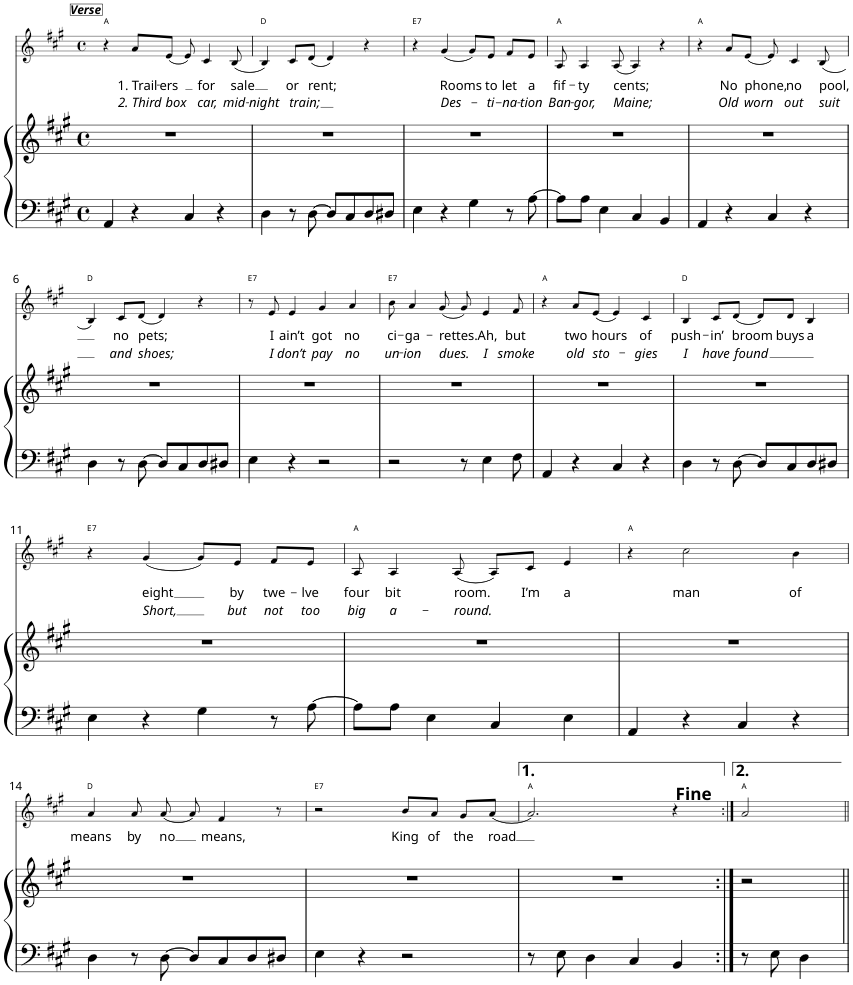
**kern	**kern	**kern	**text	**text	**harte
*part2	*part2	*part1	*part1	*part1	*part1
*staff3	*staff2	*staff1	*staff1	*staff1	*
*I"Piano	*	*I"Voice	*	*	*
*I'Pno	*	*	*	*	*
*	*	*stria5	*	*	*
*clefF4	*clefG2	*clefG2	*	*	*
*k[f#c#g#]	*k[f#c#g#]	*k[f#c#g#]	*	*	*
*A:	*A:	*A:	*	*	*
*M4/4	*M4/4	*M4/4	*	*	*
*met(c)	*met(c)	*met(c)	*	*	*
=1	=1	=1	=1	=1	=1
!	!	!LO:TX:a:Bi:t=Verse	!	!	!
4AA/	1r	4r	.	.	A:maj
!	!	!	!LO:LY:b	!LO:LY:b	!
4r	.	8a/L	1. Trail-	2. Third	.
!	!	!	!LO:LY:b	!LO:LY:b	!
.	.	(8e/J	-ers	box	.
4C#/	.	8e/)	.	.	.
!	!	!	!LO:LY:b	!LO:LY:b	!
.	.	4c#/	for	car,	.
4r	.	.	.	.	.
!	!	!	!LO:LY:b	!LO:LY:b	!
.	.	(8B/	sale	mid-	.
=2	=2	=2	=2	=2	=2
!	!	!	!	!LO:LY:b	!
4D\	1r	4B/)	.	-night	D:maj
!	!	!	!LO:LY:b	!LO:LY:b	!
8r	.	8c#/L	or	train;	.
!	!	!	!LO:LY:b	!	!
[8D\	.	(8d/J	rent;	.	.
8D/L]	.	4d/)	.	.	.
8C#/	.	.	.	.	.
8D/	.	4r	.	.	.
8D#X/J	.	.	.	.	.
=3	=3	=3	=3	=3	=3
!	!	!	!	!	!LO:H:kt=7
4E\	1r	4r	.	.	E:7
!	!	!	!LO:LY:b	!LO:LY:b	!
4r	.	(4g#/	Rooms	Des-	.
4G#\	.	8g#/L)	.	.	.
!	!	!	!LO:LY:b	!LO:LY:b	!
.	.	8e/J	to	-ti-	.
!	!	!	!LO:LY:b	!LO:LY:b	!
8r	.	8f#/L	let	-na-	.
!	!	!	!LO:LY:b	!LO:LY:b	!
[8A\	.	8e/J	a	-tion	.
=4	=4	=4	=4	=4	=4
!	!	!	!LO:LY:b	!LO:LY:b	!
8A\L]	1r	8A/	fif-	Ban-	A:maj
!	!	!	!LO:LY:b	!LO:LY:b	!
8A\J	.	4A/	-ty	-gor,	.
4E\	.	.	.	.	.
!	!	!	!LO:LY:b	!LO:LY:b	!
.	.	(8A/	cents;	Maine;	.
4C#/	.	4A/)	.	.	.
4BB/	.	4r	.	.	.
=5	=5	=5	=5	=5	=5
4AA/	1r	4r	.	.	A:maj
!	!	!	!LO:LY:b	!LO:LY:b	!
4r	.	8a/L	No	Old	.
!	!	!	!LO:LY:b	!LO:LY:b	!
.	.	(8e/J	phone,	worn	.
4C#/	.	8e/)	.	.	.
!	!	!	!LO:LY:b	!LO:LY:b	!
.	.	4c#/	no	out	.
4r	.	.	.	.	.
!	!	!	!LO:LY:b	!LO:LY:b	!
.	.	(8B/	pool,	suit	.
!!LO:LB:g=z
=6	=6	=6	=6	=6	=6
4D\	1r	4B/)	.	.	D:maj
!	!	!	!LO:LY:b	!LO:LY:b	!
8r	.	8c#/L	no	and	.
!	!	!	!LO:LY:b	!LO:LY:b	!
[8D\	.	(8d/J	pets;	shoes;	.
8D/L]	.	4d/)	.	.	.
8C#/	.	.	.	.	.
8D/	.	4r	.	.	.
8D#X/J	.	.	.	.	.
=7	=7	=7	=7	=7	=7
!	!	!	!	!	!LO:H:kt=7
4E\	1r	8r	.	.	E:7
!	!	!	!LO:LY:b	!LO:LY:b	!
.	.	8e/	I	I	.
!	!	!	!LO:LY:b	!LO:LY:b	!
4r	.	4e/	ain’t	don’t	.
!	!	!	!LO:LY:b	!LO:LY:b	!
2r	.	4g#/	got	pay	.
!	!	!	!LO:LY:b	!LO:LY:b	!
.	.	4a/	no	no	.
=8	=8	=8	=8	=8	=8
!	!	!	!LO:LY:b	!LO:LY:b	!LO:H:kt=7
2r	1r	8b\	ci-	un-	E:7
!	!	!	!LO:LY:b	!LO:LY:b	!
.	.	4a/	-ga-	-ion	.
!	!	!	!LO:LY:b	!LO:LY:b	!
.	.	(8g#/	-rettes.	dues.	.
8r	.	8g#/)	.	.	.
!	!	!	!LO:LY:b	!LO:LY:b	!
4E\	.	4e/	Ah,	I	.
!	!	!	!LO:LY:b	!LO:LY:b	!
8F#\	.	8f#/	but	smoke	.
=9	=9	=9	=9	=9	=9
4AA/	1r	4r	.	.	A:maj
!	!	!	!LO:LY:b	!LO:LY:b	!
4r	.	8a/L	two	old	.
!	!	!	!LO:LY:b	!LO:LY:b	!
.	.	(8e/J	hours	sto-	.
4C#/	.	4e/)	.	.	.
!	!	!	!LO:LY:b	!LO:LY:b	!
4r	.	4c#/	of	-gies	.
=10	=10	=10	=10	=10	=10
!	!	!	!LO:LY:b	!LO:LY:b	!
4D\	1r	4B/	push-	I	D:maj
!	!	!	!LO:LY:b	!LO:LY:b	!
8r	.	8c#/L	-in’	have	.
!	!	!	!LO:LY:b	!LO:LY:b	!
[8D\	.	(8d/J	broom	found	.
8D/L]	.	8d/L)	.	.	.
!	!	!	!LO:LY:b	!	!
8C#/	.	8d/J	buys	.	.
!	!	!	!LO:LY:b	!	!
8D/	.	4B/	a	.	.
8D#X/J	.	.	.	.	.
!!LO:LB:g=z
=11	=11	=11	=11	=11	=11
!	!	!	!	!	!LO:H:kt=7
4E\	1r	4r	.	.	E:7
!	!	!	!LO:LY:b	!LO:LY:b	!
4r	.	(4g#/	eight	Short,	.
4G#\	.	8g#/L)	.	.	.
!	!	!	!LO:LY:b	!LO:LY:b	!
.	.	8e/J	by	but	.
!	!	!	!LO:LY:b	!LO:LY:b	!
8r	.	8f#/L	twe-	not	.
!	!	!	!LO:LY:b	!LO:LY:b	!
[8A\	.	8e/J	-lve	too	.
=12	=12	=12	=12	=12	=12
!	!	!	!LO:LY:b	!LO:LY:b	!
8A\L]	1r	8A/	four	big	A:maj
!	!	!	!LO:LY:b	!LO:LY:b	!
8A\J	.	4A/	bit	a-	.
4E\	.	.	.	.	.
!	!	!	!LO:LY:b	!LO:LY:b	!
.	.	(8A/	room.	-round.	.
4C#/	.	8A/L)	.	.	.
!	!	!	!LO:LY:b	!	!
.	.	8c#/J	I’m	.	.
!	!	!	!LO:LY:b	!	!
4E\	.	4e/	a	.	.
=13	=13	=13	=13	=13	=13
4AA/	1r	4r	.	.	A:maj
!	!	!	!LO:LY:b	!	!
4r	.	2cc#\	man	.	.
4C#/	.	.	.	.	.
!	!	!	!LO:LY:b	!	!
4r	.	4b\	of	.	.
!!LO:LB:g=z
=14	=14	=14	=14	=14	=14
!	!	!	!LO:LY:b	!	!
4D\	1r	4a/	means	.	D:maj
!	!	!	!LO:LY:b	!	!
8r	.	8a/	by	.	.
!	!	!	!LO:LY:b	!	!
[8D\	.	(8a/	no	.	.
8D/L]	.	8a/)	.	.	.
!	!	!	!LO:LY:b	!	!
8C#/	.	4f#/	means,	.	.
8D/	.	.	.	.	.
8D#X/J	.	8r	.	.	.
=15	=15	=15	=15	=15	=15
!	!	!	!	!	!LO:H:kt=7
4E\	1r	2r	.	.	E:7
4r	.	.	.	.	.
!	!	!	!LO:LY:b	!	!
2r	.	8b/L	King	.	.
!	!	!	!LO:LY:b	!	!
.	.	8a/J	of	.	.
!	!	!	!LO:LY:b	!	!
.	.	8g#/L	the	.	.
!	!	!	!LO:LY:b	!	!
.	.	(8a/J	road	.	.
=16	=16	=16	=16	=16	=16
8r	1r	2.a/)	.	.	A:maj
8E\	.	.	.	.	.
4D\	.	.	.	.	.
4C#/	.	.	.	.	.
4BB/	.	4r	.	.	.
=17:|!	=17:|!	=17:|!	=17:|!	=17:|!	=17:|!
8r	2r	2a/	.	.	A:maj
8E\	.	.	.	.	.
4D\	.	.	.	.	.
=||	=||	=||	=||	=||	=||
*-	*-	*-	*-	*-	*-
